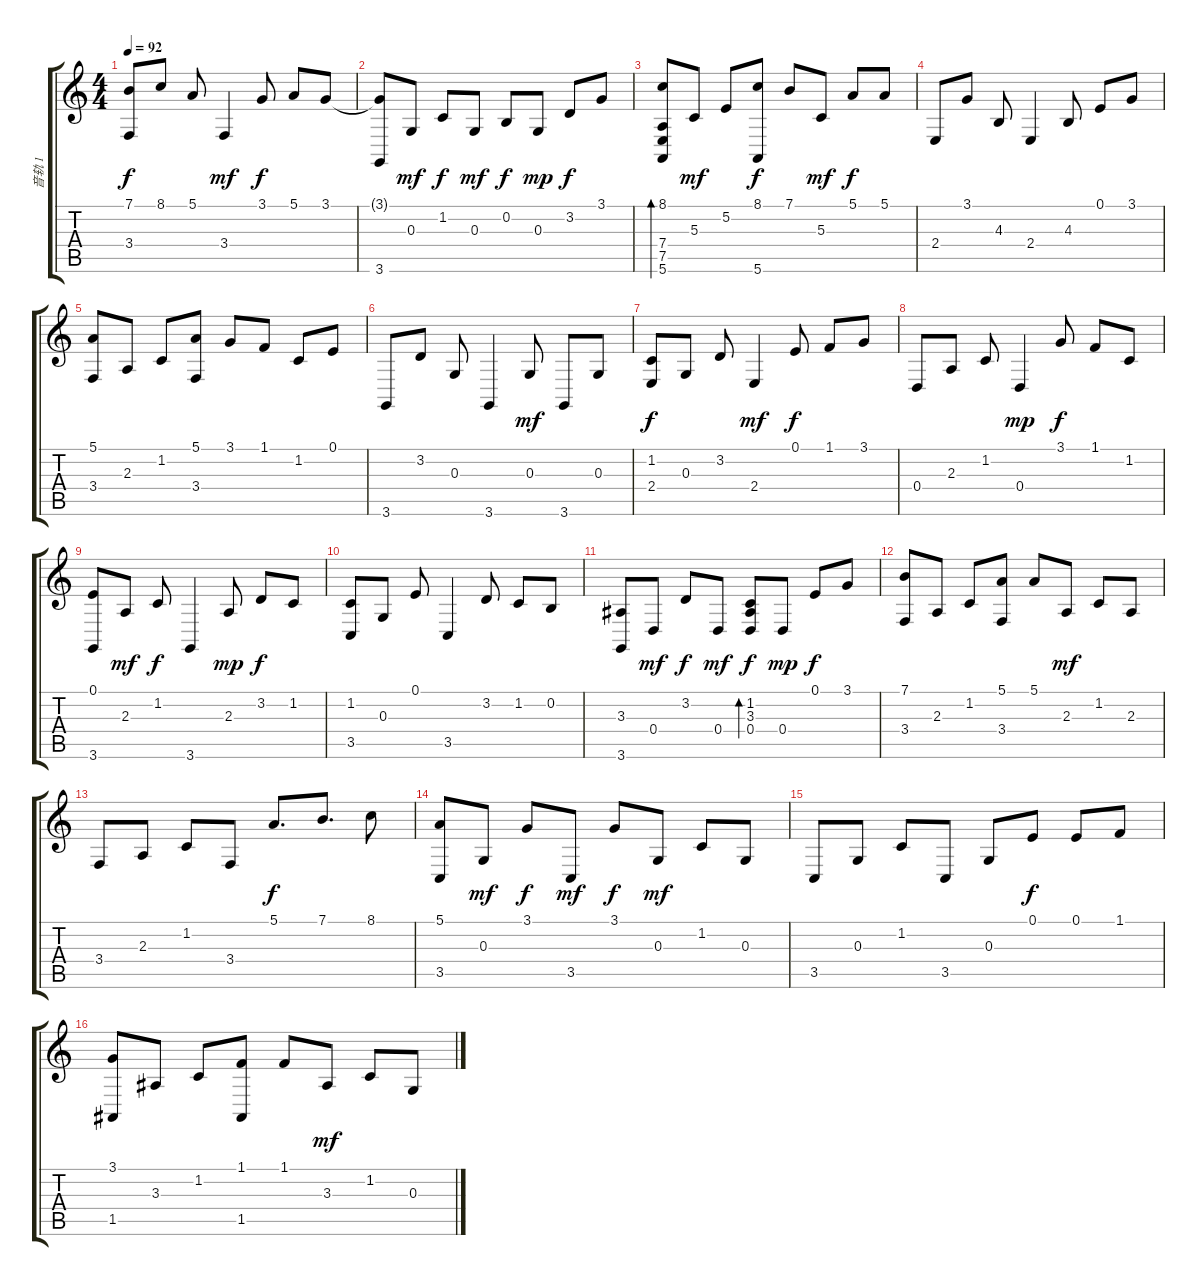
\track ("音轨 1" "音轨 1") {instrument acousticgrandpiano}
\staff {score tabs}
\tuning (E4 B3 G3 D3 A2 E2) {hide}
\ts (4 4)
\tempo 92
\clef g2
\ks c
(7.1 3.4).8{dy f} 8.1.8 5.1.8 3.4.4{dy mf} 3.1.8{dy f} 5.1.8 3.1.8 |
(3.1{t} 3.6).8 0.3.8{dy mf} 1.2.8{dy f} 0.3.8{dy mf} 0.2.8{dy f} 0.3.8{dy mp} 3.2.8{dy f} 3.1.8 |
(8.1 7.4 7.5 5.6).8{bd 240} 5.3.8{dy mf} 5.2.8 (8.1 5.6).8{dy f} 7.1.8 5.3.8{dy mf} 5.1.8{dy f} 5.1.8 |
2.4.8 3.1.8 4.3.8 2.4.4 4.3.8 0.1.8 3.1.8 |
(5.1 3.4).8 2.3.8 1.2.8 (5.1 3.4).8 3.1.8 1.1.8 1.2.8 0.1.8 |
3.6.8 3.2.8 0.3.8 3.6.4 0.3.8{dy mf} 3.6.8 0.3.8 |
(1.2 2.4).8{dy f} 0.3.8 3.2.8 2.4.4{dy mf} 0.1.8{dy f} 1.1.8 3.1.8 |
0.4.8 2.3.8 1.2.8 0.4.4{dy mp} 3.1.8{dy f} 1.1.8 1.2.8 |
(0.1 3.6).8 2.3.8{dy mf} 1.2.8{dy f} 3.6.4 2.3.8{dy mp} 3.2.8{dy f} 1.2.8 |
(1.2 3.5).8 0.3.8 0.1.8 3.5.4 3.2.8 1.2.8 0.2.8 |
(3.3 3.6).8 0.4.8{dy mf} 3.2.8{dy f} 0.4.8{dy mf} (1.2 3.3 0.4).8{bd 240 dy f} 0.4.8{dy mp} 0.1.8{dy f} 3.1.8 |
(7.1 3.4).8 2.3.8 1.2.8 (5.1 3.4).8 5.1.8 2.3.8{dy mf} 1.2.8 2.3.8 |
3.4.8 2.3.8 1.2.8 3.4.8 5.1.8{d dy f} 7.1.8{d} 8.1.8 |
(5.1 3.5).8 0.3.8{dy mf} 3.1.8{dy f} 3.5.8{dy mf} 3.1.8{dy f} 0.3.8{dy mf} 1.2.8 0.3.8 |
3.5.8 0.3.8 1.2.8 3.5.8 0.3.8 0.1.8{dy f} 0.1.8 1.1.8 |
(3.1 1.5).8 3.3.8 1.2.8 (1.1 1.5).8 1.1.8 3.3.8{dy mf} 1.2.8 0.3.8
